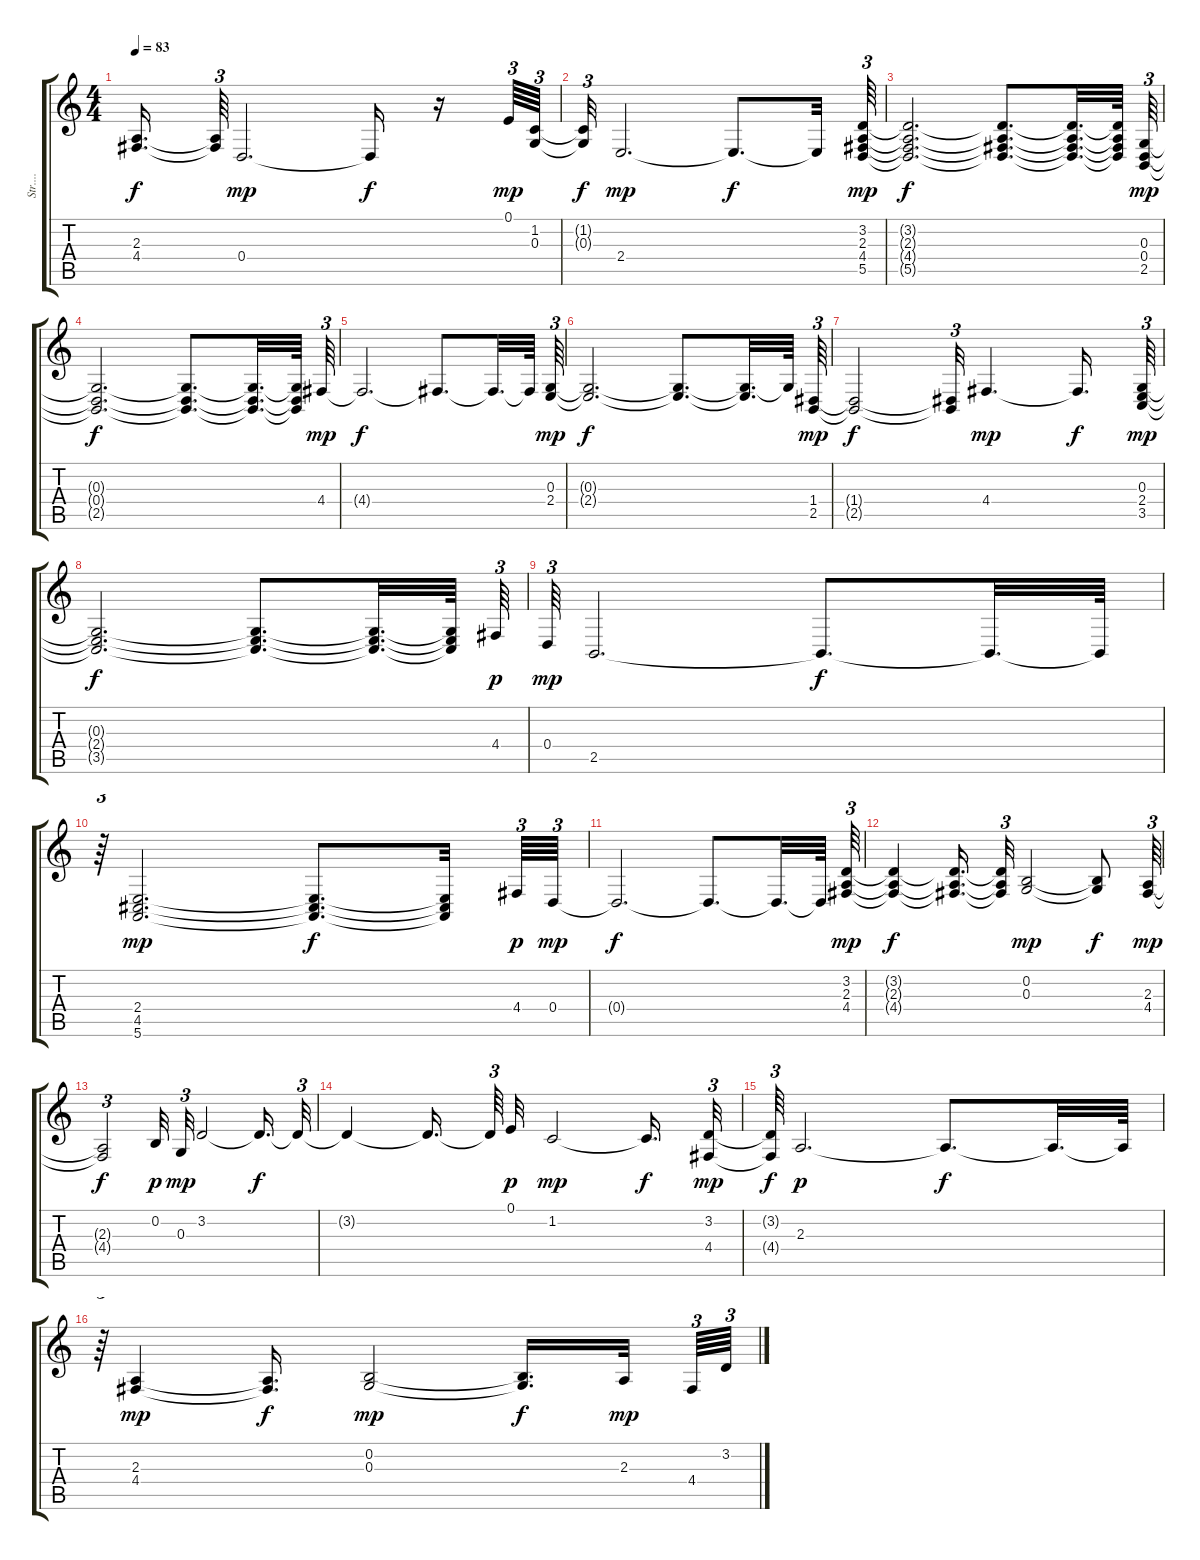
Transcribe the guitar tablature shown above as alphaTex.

\track ("Str....             " "Str....   ") {instrument stringensemble2}
\staff {score tabs}
\tuning (E4 B3 G3 D3 A2 E2) {hide}
\ts (4 4)
\tempo 83
\clef g2
\ks c
(2.3{t} 4.4{t}).16{d dy f} (2.3{t} 4.4{t}).64{tu (3 2)} 0.4.2{d dy mp} 0.4{t}.16{dy f} r.16 0.1.64{tu (3 2) dy mp} (1.2 0.3).64{tu (3 2)} |
(1.2{t} 0.3{t}).32{tu (3 2) dy f} 2.4.2{d dy mp} 2.4{t}.8{d dy f} 2.4{t}.32 (3.2 2.3 4.4 5.5).64{tu (3 2) dy mp} |
(3.2{t} 2.3{t} 4.4{t} 5.5{t}).2{d dy f} (3.2{t} 2.3{t} 4.4{t} 5.5{t}).8{d} (3.2{t} 2.3{t} 4.4{t} 5.5{t}).32{d} (3.2{t} 2.3{t} 4.4{t} 5.5{t}).64 (0.3 0.4 2.5).64{tu (3 2) dy mp} |
(0.3{t} 0.4{t} 2.5{t}).2{d dy f} (0.3{t} 0.4{t} 2.5{t}).8{d} (0.3{t} 0.4{t} 2.5{t}).32{d} (0.3{t} 0.4{t} 2.5{t}).64 4.4.64{tu (3 2) dy mp} |
4.4{t}.2{d dy f} 4.4{t}.8{d} 4.4{t}.32{d} 4.4{t}.64 (0.3 2.4).64{tu (3 2) dy mp} |
(0.3{t} 2.4{t}).2{d dy f} (0.3{t} 2.4{t}).8{d} (0.3{t} 2.4{t}).32{d} 0.3{t}.64 (1.4 2.5).64{tu (3 2) dy mp} |
(1.4{t} 2.5{t}).2{dy f} (1.4{t} 2.5{t}).32{tu (3 2)} 4.4.4{d dy mp} 4.4{t}.16{d dy f} (0.3 2.4 3.5).64{tu (3 2) dy mp} |
(0.3{t} 2.4{t} 3.5{t}).2{d dy f} (0.3{t} 2.4{t} 3.5{t}).8{d} (0.3{t} 2.4{t} 3.5{t}).32{d} (0.3{t} 2.4{t} 3.5{t}).64 4.4.64{tu (3 2) dy p} |
0.4.64{tu (3 2) dy mp} 2.5.2{d} 2.5{t}.8{d dy f} 2.5{t}.32{d} 2.5{t}.64 |
r.64{tu (3 2)} (2.4 4.5 5.6).2{d dy mp} (2.4{t} 4.5{t} 5.6{t}).8{d dy f} (2.4{t} 4.5{t} 5.6{t}).32 4.4.64{tu (3 2) dy p} 0.4.64{tu (3 2) dy mp} |
0.4{t}.2{d dy f} 0.4{t}.8{d} 0.4{t}.32{d} 0.4{t}.64 (3.2 2.3 4.4).64{tu (3 2) dy mp} |
(3.2{t} 2.3{t} 4.4{t}).4{dy f} (3.2{t} 2.3{t} 4.4{t}).16{d} (3.2{t} 2.3{t} 4.4{t}).32{tu (3 2)} (0.2 0.3).2{dy mp} (0.2{t} 0.3{t}).8{dy f} (2.3 4.4).64{tu (3 2) dy mp} |
(2.3{t} 4.4{t}).2{tu (3 2) dy f} 0.2.32{dy p} 0.3.32{tu (3 2) dy mp} 3.2.2 3.2{t}.16{d dy f} 3.2{t}.32{tu (3 2)} |
3.2{t}.4 3.2{t}.16{d} 3.2{t}.64{tu (3 2)} 0.1.32{dy p} 1.2.2{dy mp} 1.2{t}.16{d dy f} (3.2 4.4).32{tu (3 2) dy mp} |
(3.2{t} 4.4{t}).64{tu (3 2) dy f} 2.3.2{d dy p} 2.3{t}.8{d dy f} 2.3{t}.32{d} 2.3{t}.64 |
r.64{tu (3 2)} (2.3 4.4).4{dy mp} (2.3{t} 4.4{t}).16{d dy f} (0.2 0.3).2{dy mp} (0.2{t} 0.3{t}).16{d dy f} 2.3.32{dy mp} 4.4.64{tu (3 2)} 3.2.64{tu (3 2)}
